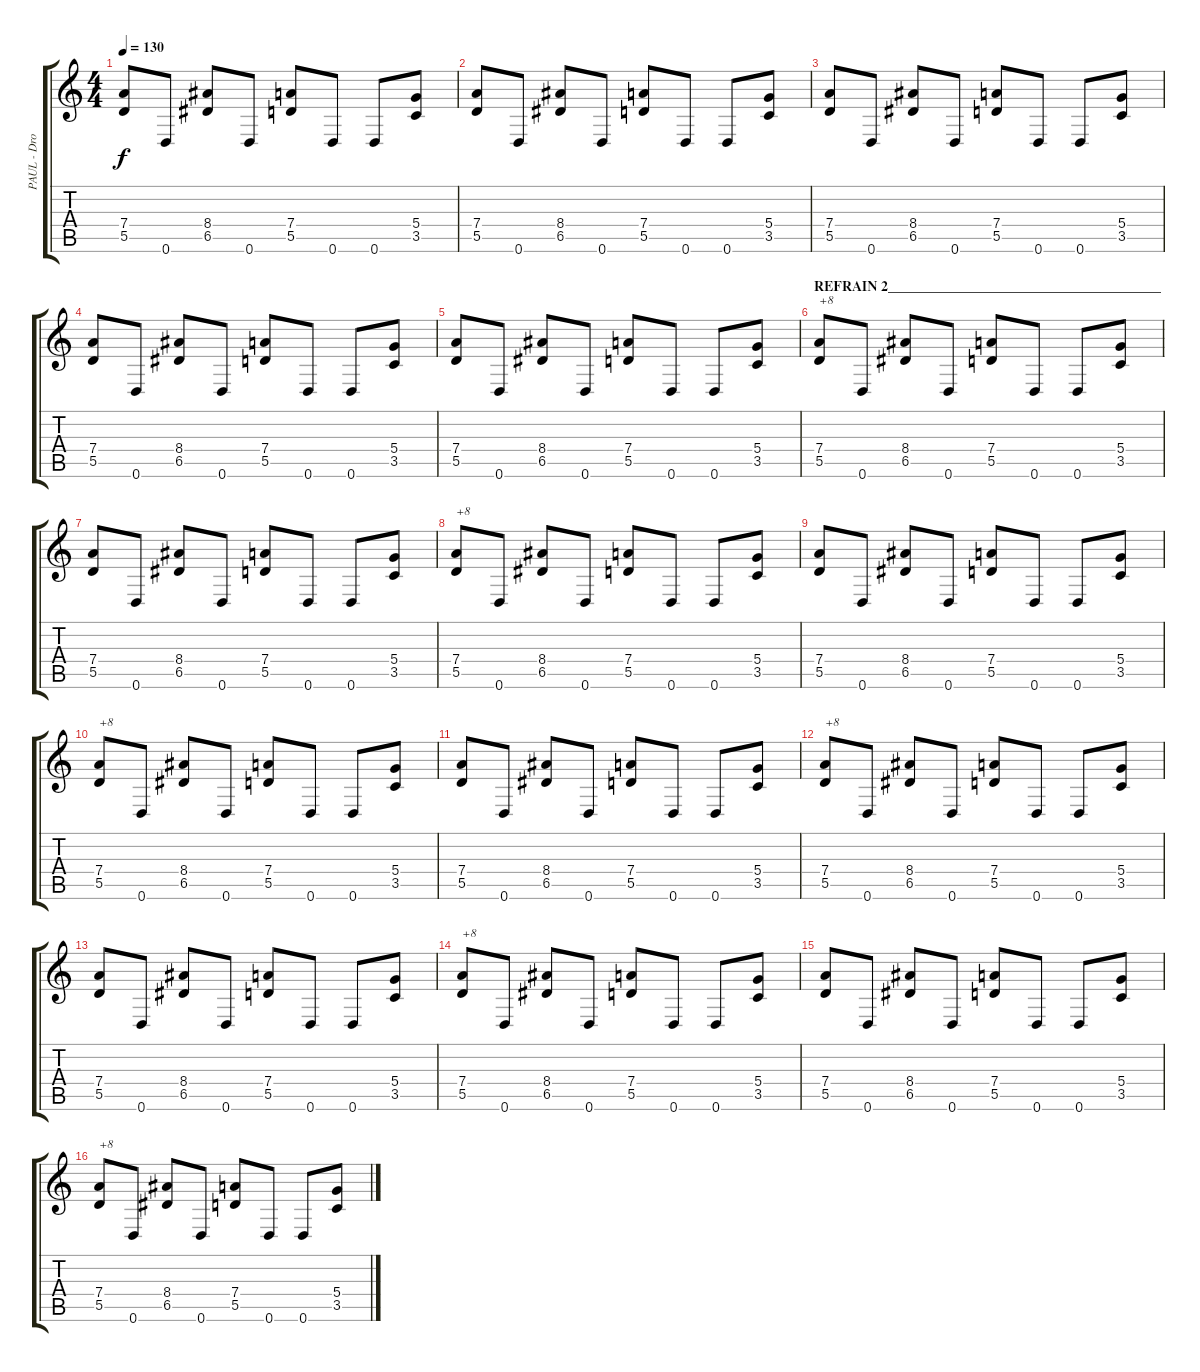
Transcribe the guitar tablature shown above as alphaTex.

\track ("PAUL - Dropped D" "PAUL - Dro") {instrument distortionguitar}
\staff {score tabs}
\tuning (E4 B3 G3 D3 A2 D2) {hide}
\ts (4 4)
\tempo 130
\clef g2
\ks c
(7.4 5.5).8{dy f} 0.6.8 (8.4 6.5).8 0.6.8 (7.4 5.5).8 0.6.8 0.6.8 (5.4 3.5).8 |
(7.4 5.5).8 0.6.8 (8.4 6.5).8 0.6.8 (7.4 5.5).8 0.6.8 0.6.8 (5.4 3.5).8 |
(7.4 5.5).8 0.6.8 (8.4 6.5).8 0.6.8 (7.4 5.5).8 0.6.8 0.6.8 (5.4 3.5).8 |
(7.4 5.5).8 0.6.8 (8.4 6.5).8 0.6.8 (7.4 5.5).8 0.6.8 0.6.8 (5.4 3.5).8 |
(7.4 5.5).8 0.6.8 (8.4 6.5).8 0.6.8 (7.4 5.5).8 0.6.8 0.6.8 (5.4 3.5).8 |
\section ("" "REFRAIN 2_______________________________________")
(7.4 5.5).8{txt "+8" balance 16} 0.6.8 (8.4 6.5).8 0.6.8 (7.4 5.5).8 0.6.8 0.6.8 (5.4 3.5).8 |
(7.4 5.5).8 0.6.8 (8.4 6.5).8 0.6.8 (7.4 5.5).8 0.6.8 0.6.8 (5.4 3.5).8 |
(7.4 5.5).8{txt "+8" balance 16} 0.6.8 (8.4 6.5).8 0.6.8 (7.4 5.5).8 0.6.8 0.6.8 (5.4 3.5).8 |
(7.4 5.5).8 0.6.8 (8.4 6.5).8 0.6.8 (7.4 5.5).8 0.6.8 0.6.8 (5.4 3.5).8 |
(7.4 5.5).8{txt "+8" balance 16} 0.6.8 (8.4 6.5).8 0.6.8 (7.4 5.5).8 0.6.8 0.6.8 (5.4 3.5).8 |
(7.4 5.5).8 0.6.8 (8.4 6.5).8 0.6.8 (7.4 5.5).8 0.6.8 0.6.8 (5.4 3.5).8 |
(7.4 5.5).8{txt "+8" balance 16} 0.6.8 (8.4 6.5).8 0.6.8 (7.4 5.5).8 0.6.8 0.6.8 (5.4 3.5).8 |
(7.4 5.5).8 0.6.8 (8.4 6.5).8 0.6.8 (7.4 5.5).8 0.6.8 0.6.8 (5.4 3.5).8 |
(7.4 5.5).8{txt "+8" balance 16} 0.6.8 (8.4 6.5).8 0.6.8 (7.4 5.5).8 0.6.8 0.6.8 (5.4 3.5).8 |
(7.4 5.5).8 0.6.8 (8.4 6.5).8 0.6.8 (7.4 5.5).8 0.6.8 0.6.8 (5.4 3.5).8 |
(7.4 5.5).8{txt "+8" balance 16} 0.6.8 (8.4 6.5).8 0.6.8 (7.4 5.5).8 0.6.8 0.6.8 (5.4 3.5).8
